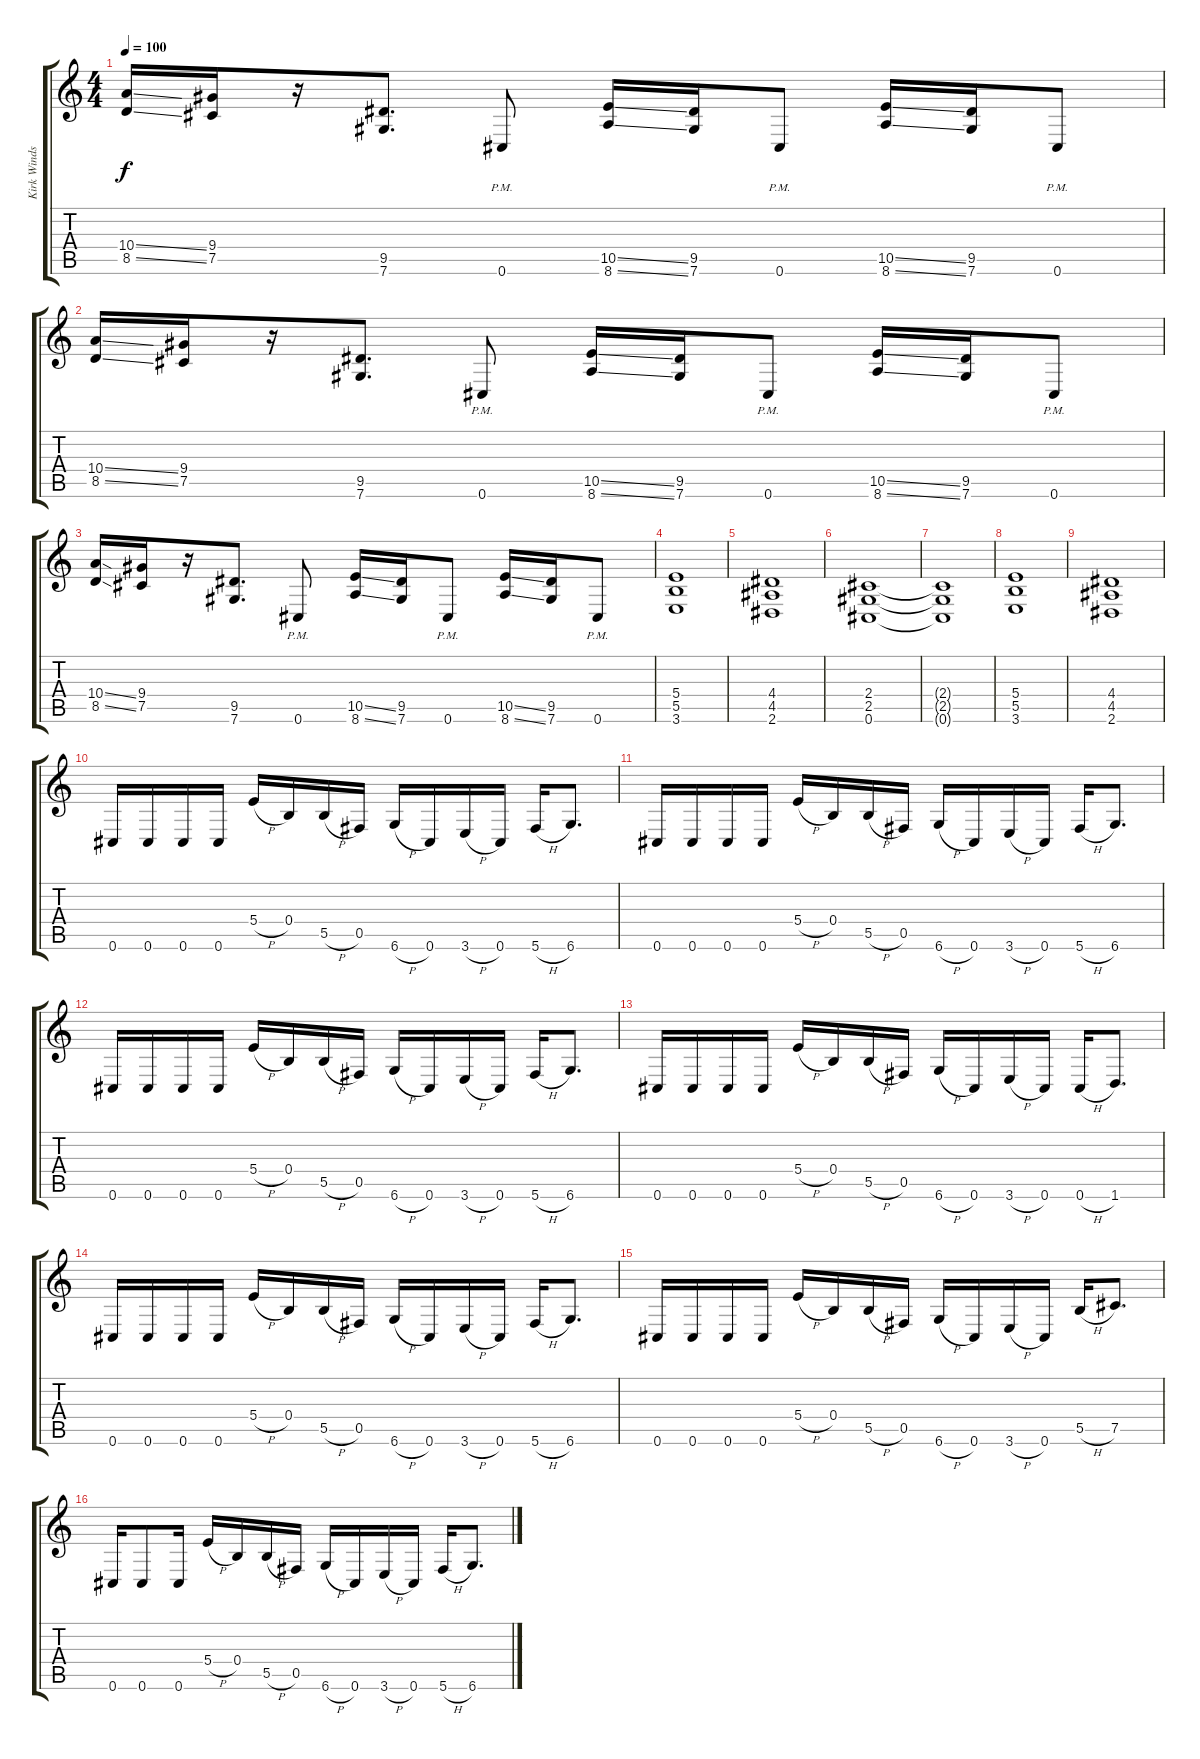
\track ("Kirk Windstein" "Kirk Winds") {instrument overdrivenguitar}
\staff {score tabs}
\tuning (Db4 Ab3 E3 B2 Gb2 Db2) {hide}
\ts (4 4)
\tempo 100
\clef g2
\ks c
(10.4{ss} 8.5{ss}).16{dy f} (9.4 7.5).16 r.16 (9.5 7.6).8{d} 0.6{pm}.8 (10.5{ss} 8.6{ss}).16 (9.5 7.6).16 0.6{pm}.8 (10.5{ss} 8.6{ss}).16 (9.5 7.6).16 0.6{pm}.8 |
(10.4{ss} 8.5{ss}).16 (9.4 7.5).16 r.16 (9.5 7.6).8{d} 0.6{pm}.8 (10.5{ss} 8.6{ss}).16 (9.5 7.6).16 0.6{pm}.8 (10.5{ss} 8.6{ss}).16 (9.5 7.6).16 0.6{pm}.8 |
(10.4{ss} 8.5{ss}).16 (9.4 7.5).16 r.16 (9.5 7.6).8{d} 0.6{pm}.8 (10.5{ss} 8.6{ss}).16 (9.5 7.6).16 0.6{pm}.8 (10.5{ss} 8.6{ss}).16 (9.5 7.6).16 0.6{pm}.8 |
(5.4 5.5 3.6).1 |
(4.4 4.5 2.6).1 |
(2.4 2.5 0.6).1 |
(2.4{t} 2.5{t} 0.6{t}).1 |
(5.4 5.5 3.6).1 |
(4.4 4.5 2.6).1 |
0.6.16 0.6.16 0.6.16 0.6.16 5.4{h}.16 0.4.16 5.5{h}.16 0.5.16 6.6{h}.16 0.6.16 3.6{h}.16 0.6.16 5.6{h}.16 6.6.8{d} |
0.6.16 0.6.16 0.6.16 0.6.16 5.4{h}.16 0.4.16 5.5{h}.16 0.5.16 6.6{h}.16 0.6.16 3.6{h}.16 0.6.16 5.6{h}.16 6.6.8{d} |
0.6.16 0.6.16 0.6.16 0.6.16 5.4{h}.16 0.4.16 5.5{h}.16 0.5.16 6.6{h}.16 0.6.16 3.6{h}.16 0.6.16 5.6{h}.16 6.6.8{d} |
0.6.16 0.6.16 0.6.16 0.6.16 5.4{h}.16 0.4.16 5.5{h}.16 0.5.16 6.6{h}.16 0.6.16 3.6{h}.16 0.6.16 0.6{h}.16 1.6.8{d} |
0.6.16 0.6.16 0.6.16 0.6.16 5.4{h}.16 0.4.16 5.5{h}.16 0.5.16 6.6{h}.16 0.6.16 3.6{h}.16 0.6.16 5.6{h}.16 6.6.8{d} |
0.6.16 0.6.16 0.6.16 0.6.16 5.4{h}.16 0.4.16 5.5{h}.16 0.5.16 6.6{h}.16 0.6.16 3.6{h}.16 0.6.16 5.5{h}.16 7.5.8{d} |
0.6.16 0.6.8 0.6.16 5.4{h}.16 0.4.16 5.5{h}.16 0.5.16 6.6{h}.16 0.6.16 3.6{h}.16 0.6.16 5.6{h}.16 6.6.8{d}
